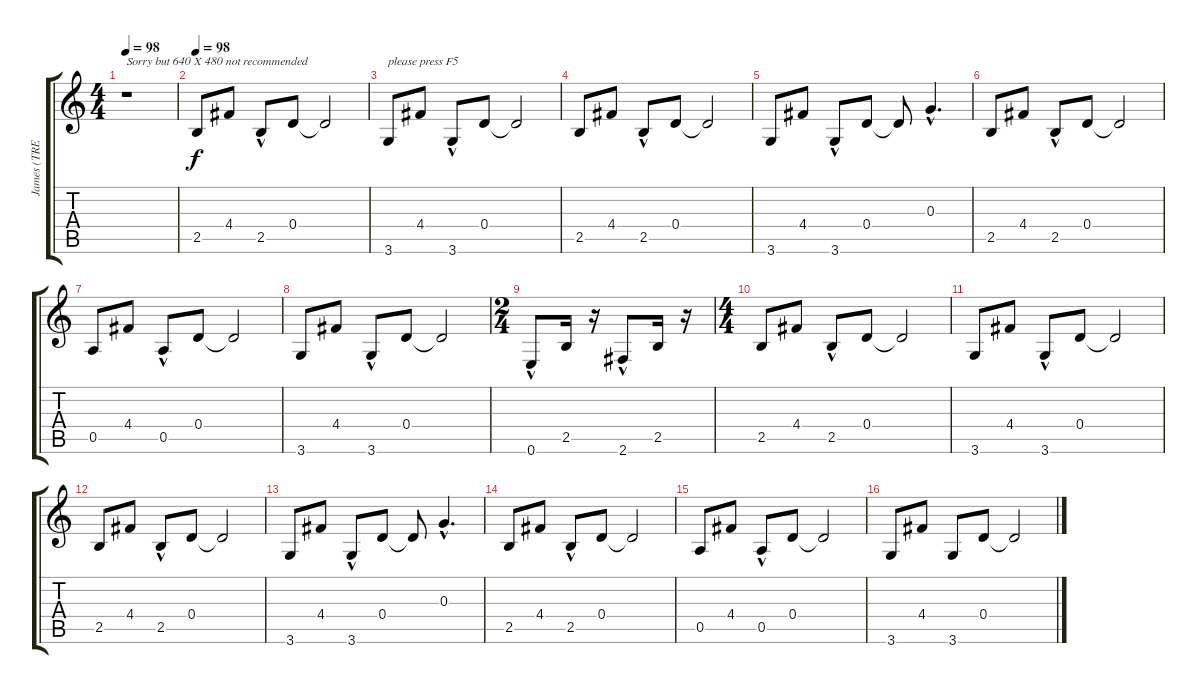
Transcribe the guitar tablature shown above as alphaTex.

\track ("James (TREBBLE)" "James (TRE") {instrument electricguitarclean}
\staff {score tabs}
\tuning (E4 B3 G3 D3 A2 E2) {hide}
\ts (4 4)
\tempo 98
\clef g2
\ks c
r.1{txt "Sorry but 640 X 480 not recommended" dy f instrument electricguitarclean} |
\tempo 98
2.5.8 4.4.8 2.5{hac}.8 0.4.8 0.4{t}.2 |
3.6.8{txt "please press F5"} 4.4.8 3.6{hac}.8 0.4.8 0.4{t}.2 |
2.5.8 4.4.8 2.5{hac}.8 0.4.8 0.4{t}.2 |
3.6.8 4.4.8 3.6{hac}.8 0.4.8 0.4{t}.8 0.3{hac}.4{d} |
2.5.8 4.4.8 2.5{hac}.8 0.4.8 0.4{t}.2 |
0.5.8 4.4.8 0.5{hac}.8 0.4.8 0.4{t}.2 |
3.6.8 4.4.8 3.6{hac}.8 0.4.8 0.4{t}.2 |
\ts (2 4)
0.6{hac}.8 2.5.16 r.16 2.6{hac}.8 2.5.16 r.16 |
\ts (4 4)
2.5.8 4.4.8 2.5{hac}.8 0.4.8 0.4{t}.2 |
3.6.8 4.4.8 3.6{hac}.8 0.4.8 0.4{t}.2 |
2.5.8 4.4.8 2.5{hac}.8 0.4.8 0.4{t}.2 |
3.6.8 4.4.8 3.6{hac}.8 0.4.8 0.4{t}.8 0.3{hac}.4{d} |
2.5.8 4.4.8 2.5{hac}.8 0.4.8 0.4{t}.2 |
0.5.8 4.4.8 0.5{hac}.8 0.4.8 0.4{t}.2 |
3.6.8 4.4.8 3.6.8 0.4.8 0.4{t}.2
